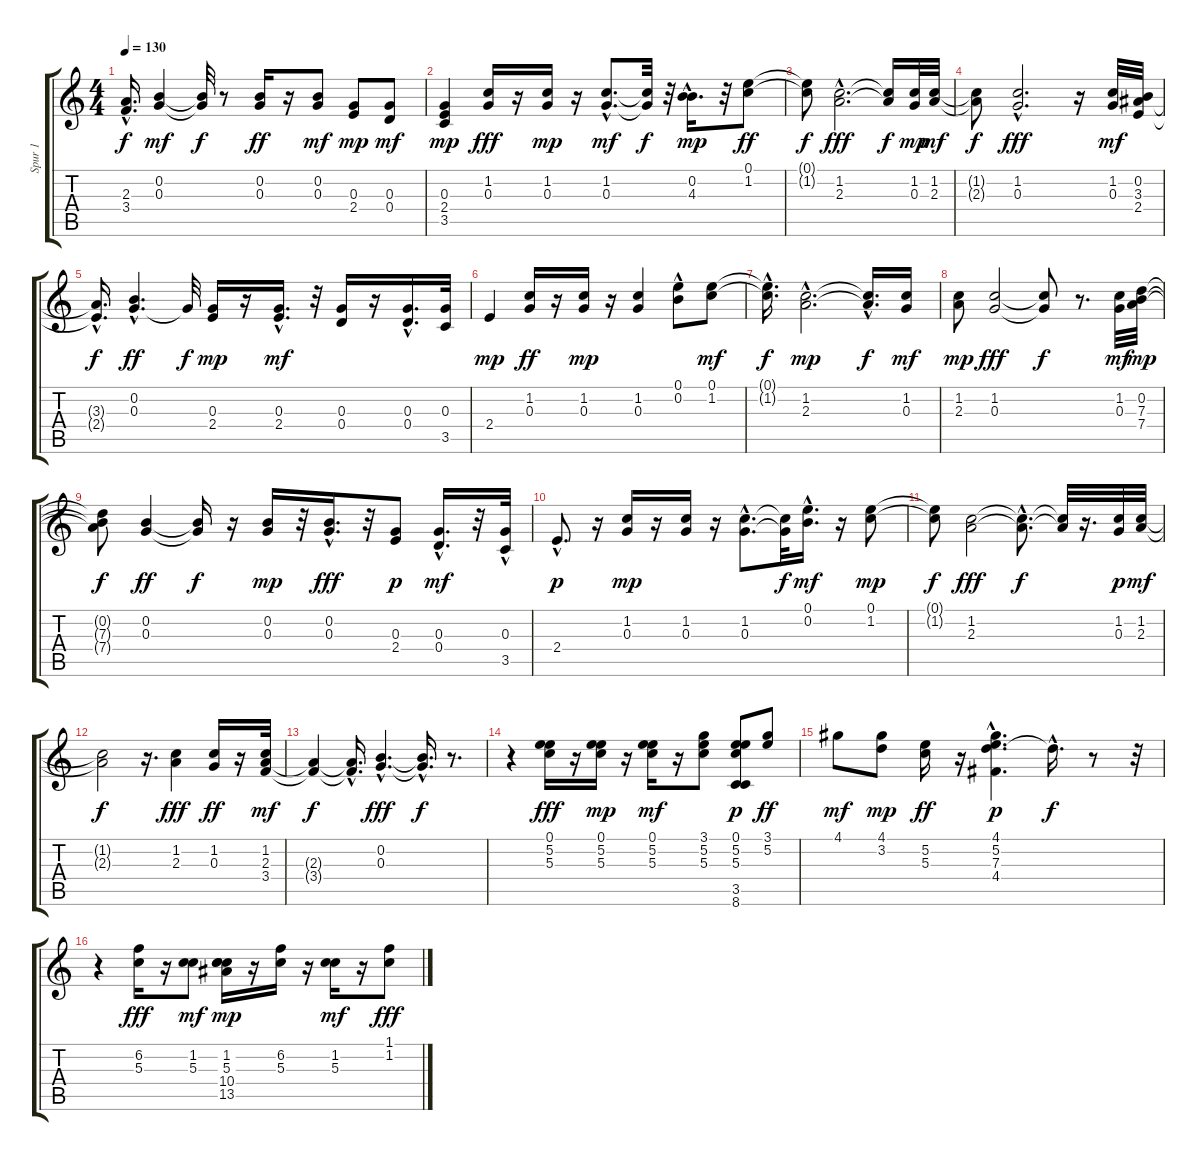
\track ("Spur 1" "Spur 1") {instrument acousticguitarsteel}
\staff {score tabs}
\tuning (E4 B3 G3 D3 A2 E2) {hide}
\ts (4 4)
\tempo 130
\clef g2
\ks c
(2.3{t} 3.4{hac t}).16{d dy f} (0.2 0.3).4{dy mf} (0.2{t} 0.3{t}).32{dy f} r.8 (0.2 0.3).16{dy ff} r.16 (0.2 0.3).8{dy mf} (0.3 2.4).8{dy mp} (0.3 0.4).8{dy mf} |
(0.3 2.4 3.5).4{dy mp} (1.2 0.3).16{dy fff} r.16 (1.2 0.3).16{dy mp} r.16 (1.2{hac} 0.3{hac}).8{d dy mf} (1.2{t} 0.3{t}).32{dy f} r.32 (0.2{hac} 4.3{hac}).16{d dy mp} r.32 (0.1 1.2).8{dy ff} |
(0.1{t} 1.2{t}).8{dy f} (1.2{hac} 2.3{hac}).2{d dy fff} (1.2{t} 2.3{t}).16{dy f} (1.2 0.3).32{dy mp} (1.2 2.3).32{dy mf} |
(1.2{t} 2.3{t}).8{dy f} (1.2{hac} 0.3{hac}).2{d dy fff} r.16 (1.2 0.3).32{dy mf} (0.2 3.3 2.4).32 |
(3.3{hac t} 2.4{hac t}).16{d dy f} (0.2{hac} 0.3{hac}).4{d dy ff} 0.3{t}.32{dy f} (0.3 2.4).16{dy mp} r.16 (0.3{hac} 2.4{hac}).16{d dy mf} r.32 (0.3 0.4).16 r.16 (0.3{hac} 0.4{hac}).16{d} (0.3 3.5).32 |
2.4.4{dy mp} (1.2 0.3).16{dy ff} r.16 (1.2 0.3).16{dy mp} r.16 (1.2 0.3).4 (0.1{hac} 0.2).8 (0.1 1.2).8{dy mf} |
(0.1{t} 1.2{hac t}).16{d dy f} (1.2{hac} 2.3{hac}).2{d dy mp} (1.2{hac t} 2.3{hac t}).16{d dy f} (1.2 0.3).16{dy mf} |
(1.2 2.3).8{dy mp} (1.2 0.3).2{dy fff} (1.2{t} 0.3{t}).8{dy f} r.8{d} (1.2 0.3).32{dy mf} (0.2 7.3 7.4).32{dy mp} |
(0.2{t} 7.3{t} 7.4{t}).8{dy f} (0.2 0.3).4{dy ff} (0.2{t} 0.3{t}).16{dy f} r.16 (0.2 0.3).16{dy mp} r.32 (0.2{hac} 0.3{hac}).16{d dy fff} r.32 (0.3 2.4).8{dy p} (0.3{hac} 0.4{hac}).16{d dy mf} r.32 (0.3 3.5{hac}).32 |
2.4{hac}.8{d dy p} r.16 (1.2 0.3).16{dy mp} r.16 (1.2 0.3).16 r.16 (1.2{hac} 0.3{hac}).8{d} (1.2{t} 0.3{t}).32{dy f} (0.1{hac} 0.2{hac}).16{d dy mf} r.16 (0.1 1.2).8{dy mp} |
(0.1{t} 1.2{t}).8{dy f} (1.2 2.3).2{dy fff} (1.2{hac t} 2.3{hac t}).8{d dy f} (1.2{t} 2.3{t}).32 r.16{d} (1.2 0.3).32{dy p} (1.2 2.3).32{dy mf} |
(1.2{t} 2.3{t}).2{dy f} r.16{d} (1.2 2.3).4{dy fff} (1.2 0.3).16{dy ff} r.16 (1.2 2.3 3.4).32{dy mf} |
(2.3{t} 3.4{t}).4{dy f} (2.3{hac t} 3.4{t}).16{d} (0.2{hac} 0.3{hac}).4{d dy fff} (0.2{hac t} 0.3{hac t}).16{d dy f} r.8{d} |
r.4 (0.1 5.2 5.3).16{dy fff} r.16 (0.1 5.2 5.3).16{dy mp} r.16 (0.1 5.2 5.3).16{dy mf} r.16 (3.1 5.2 5.3).8 (0.1 5.2 5.3 3.5 8.6).8{dy p} (3.1 5.2).8{dy ff} |
4.1.8{dy mf} (4.1 3.2).8{dy mp} (5.2 5.3).16{dy ff} r.16 (4.1 5.2 7.3{hac} 4.4).4{d dy p} 7.3{hac t}.16{d dy f} r.8 r.32 |
r.4 (6.2 5.3).16{dy fff} r.16 (1.2 5.3).8{dy mf} (1.2 5.3 10.4 13.5).16{dy mp} r.16 (6.2 5.3).16 r.16 (1.2 5.3).16{dy mf} r.16 (1.1 1.2).8{dy fff}
